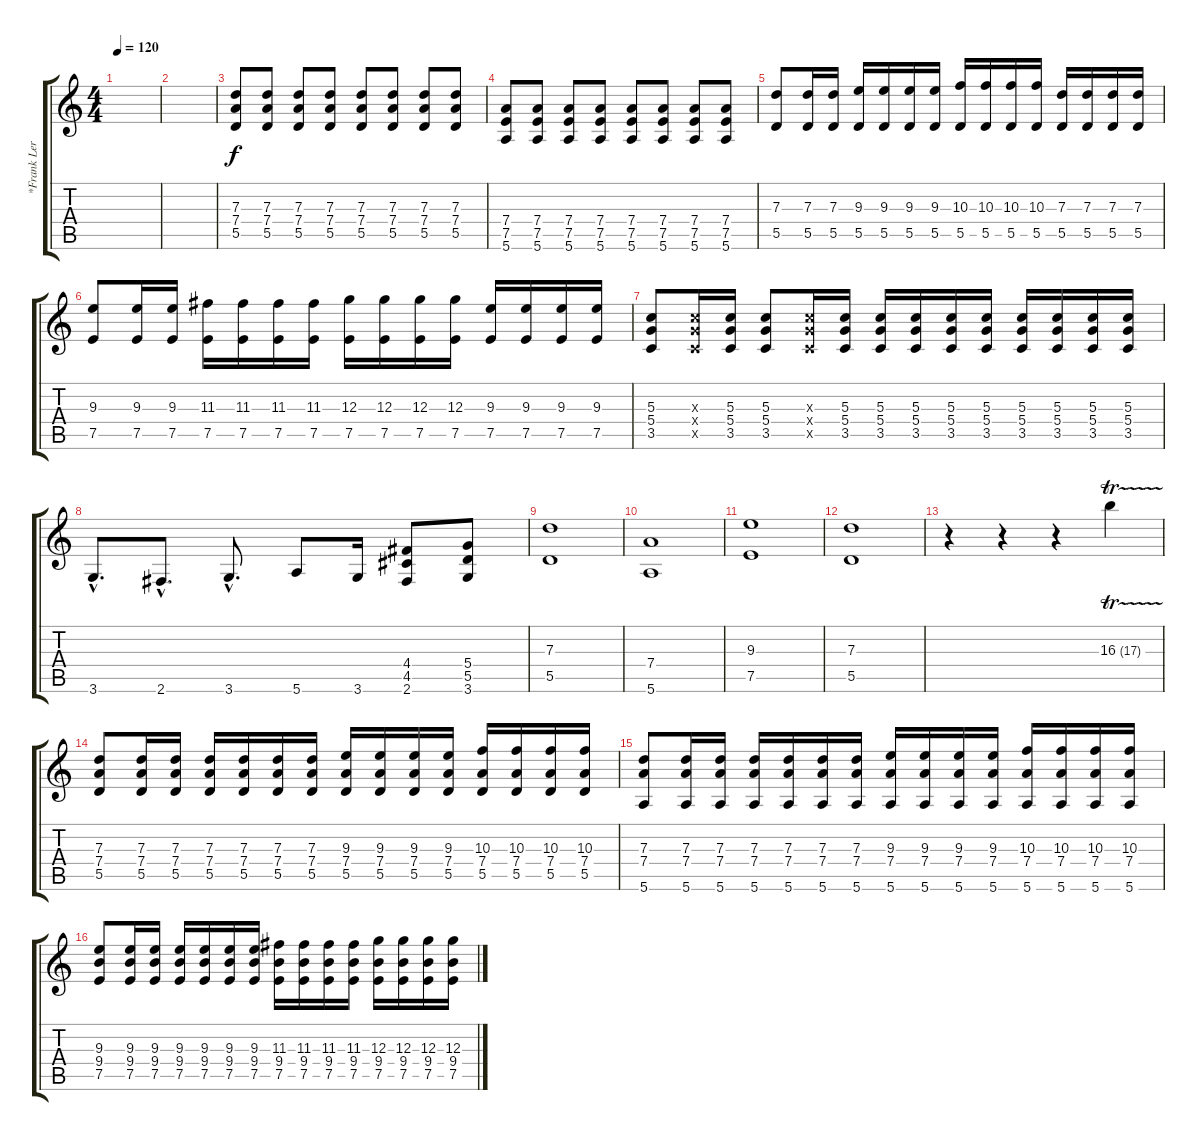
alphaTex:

\track ("*Frank Lero" "*Frank Ler") {instrument distortionguitar}
\staff {score tabs}
\tuning (E4 B3 G3 D3 A2 E2) {hide}
\ts (4 4)
\tempo 120
\clef g2
\ks c
|
|
(7.3 7.4 5.5).8{instrument distortionguitar} (7.3 7.4 5.5).8 (7.3 7.4 5.5).8 (7.3 7.4 5.5).8 (7.3 7.4 5.5).8 (7.3 7.4 5.5).8 (7.3 7.4 5.5).8 (7.3 7.4 5.5).8 |
(7.4 7.5 5.6).8 (7.4 7.5 5.6).8 (7.4 7.5 5.6).8 (7.4 7.5 5.6).8 (7.4 7.5 5.6).8 (7.4 7.5 5.6).8 (7.4 7.5 5.6).8 (7.4 7.5 5.6).8 |
(7.3 5.5).8 (7.3 5.5).16 (7.3 5.5).16 (9.3 5.5).16 (9.3 5.5).16 (9.3 5.5).16 (9.3 5.5).16 (10.3 5.5).16 (10.3 5.5).16 (10.3 5.5).16 (10.3 5.5).16 (7.3 5.5).16 (7.3 5.5).16 (7.3 5.5).16 (7.3 5.5).16 |
(9.3 7.5).8 (9.3 7.5).16 (9.3 7.5).16 (11.3 7.5).16 (11.3 7.5).16 (11.3 7.5).16 (11.3 7.5).16 (12.3 7.5).16 (12.3 7.5).16 (12.3 7.5).16 (12.3 7.5).16 (9.3 7.5).16 (9.3 7.5).16 (9.3 7.5).16 (9.3 7.5).16 |
(5.3 5.4 3.5).8 (5.3{x} 5.4{x} 3.5{x}).16 (5.3 5.4 3.5).16 (5.3 5.4 3.5).8 (5.3{x} 5.4{x} 3.5{x}).16 (5.3 5.4 3.5).16 (5.3 5.4 3.5).16 (5.3 5.4 3.5).16 (5.3 5.4 3.5).16 (5.3 5.4 3.5).16 (5.3 5.4 3.5).16 (5.3 5.4 3.5).16 (5.3 5.4 3.5).16 (5.3 5.4 3.5).16 |
3.6{hac}.8{d} 2.6{hac}.8{d} 3.6{hac}.8{d} 5.6.8 3.6.16 (4.4 4.5 2.6).8 (5.4 5.5 3.6).8 |
(7.3 5.5).1 |
(7.4 5.6).1 |
(9.3 7.5).1 |
(7.3 5.5).1 |
r.4 r.4 r.4 16.3{tr (17 16)}.4 |
(7.3 7.4 5.5).8{volume 13} (7.3 7.4 5.5).16 (7.3 7.4 5.5).16 (7.3 7.4 5.5).16 (7.3 7.4 5.5).16 (7.3 7.4 5.5).16 (7.3 7.4 5.5).16 (9.3 7.4 5.5).16 (9.3 7.4 5.5).16 (9.3 7.4 5.5).16 (9.3 7.4 5.5).16 (10.3 7.4 5.5).16 (10.3 7.4 5.5).16 (10.3 7.4 5.5).16 (10.3 7.4 5.5).16 |
(7.3 7.4 5.6).8 (7.3 7.4 5.6).16 (7.3 7.4 5.6).16 (7.3 7.4 5.6).16 (7.3 7.4 5.6).16 (7.3 7.4 5.6).16 (7.3 7.4 5.6).16 (9.3 7.4 5.6).16 (9.3 7.4 5.6).16 (9.3 7.4 5.6).16 (9.3 7.4 5.6).16 (10.3 7.4 5.6).16 (10.3 7.4 5.6).16 (10.3 7.4 5.6).16 (10.3 7.4 5.6).16 |
(9.3 9.4 7.5).8 (9.3 9.4 7.5).16 (9.3 9.4 7.5).16 (9.3 9.4 7.5).16 (9.3 9.4 7.5).16 (9.3 9.4 7.5).16 (9.3 9.4 7.5).16 (11.3 9.4 7.5).16 (11.3 9.4 7.5).16 (11.3 9.4 7.5).16 (11.3 9.4 7.5).16 (12.3 9.4 7.5).16 (12.3 9.4 7.5).16 (12.3 9.4 7.5).16 (12.3 9.4 7.5).16
